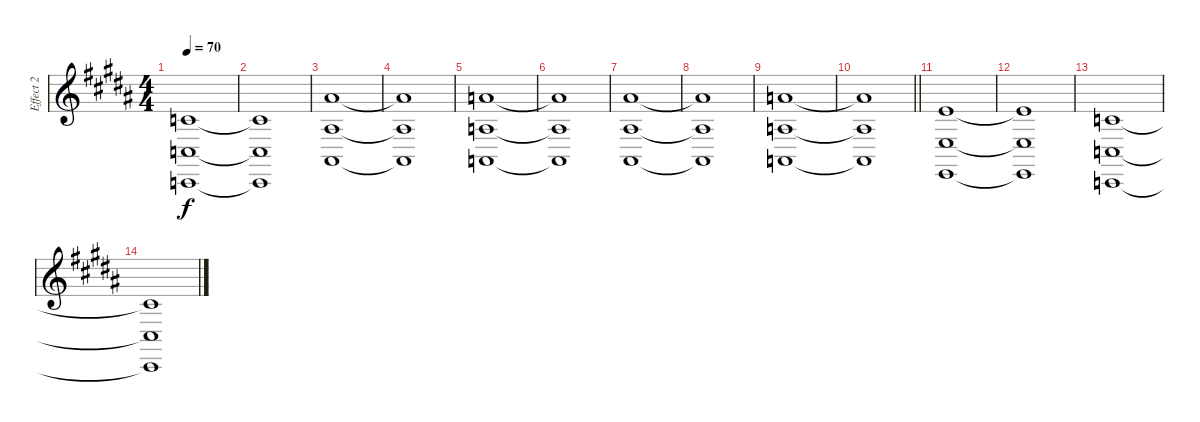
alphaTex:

\track ("Effect 2" "Effect 2") {instrument seashore}
\staff {score}
\tuning (E4 C4 G3 C3 G2 C2) {hide}
\ts (4 4)
\tempo 70
\clef g2
\ks b
(0.2 0.4 0.6).1{dy f} |
(0.2{t} 0.4{t} 0.6{t}).1 |
(10.2 10.4 10.6).1 |
(10.2{t} 10.4{t} 10.6{t}).1 |
(9.2 9.4 9.6).1 |
(9.2{t} 9.4{t} 9.6{t}).1 |
(10.2 10.4 10.6).1 |
(10.2{t} 10.4{t} 10.6{t}).1 |
(9.2 9.4 9.6).1 |
\barLineRight lightlight
(9.2{t} 9.4{t} 9.6{t}).1 |
(4.2 4.4 4.6).1 |
(4.2{t} 4.4{t} 4.6{t}).1 |
(0.2 0.4 0.6).1 |
(0.2{t} 0.4{t} 0.6{t}).1
